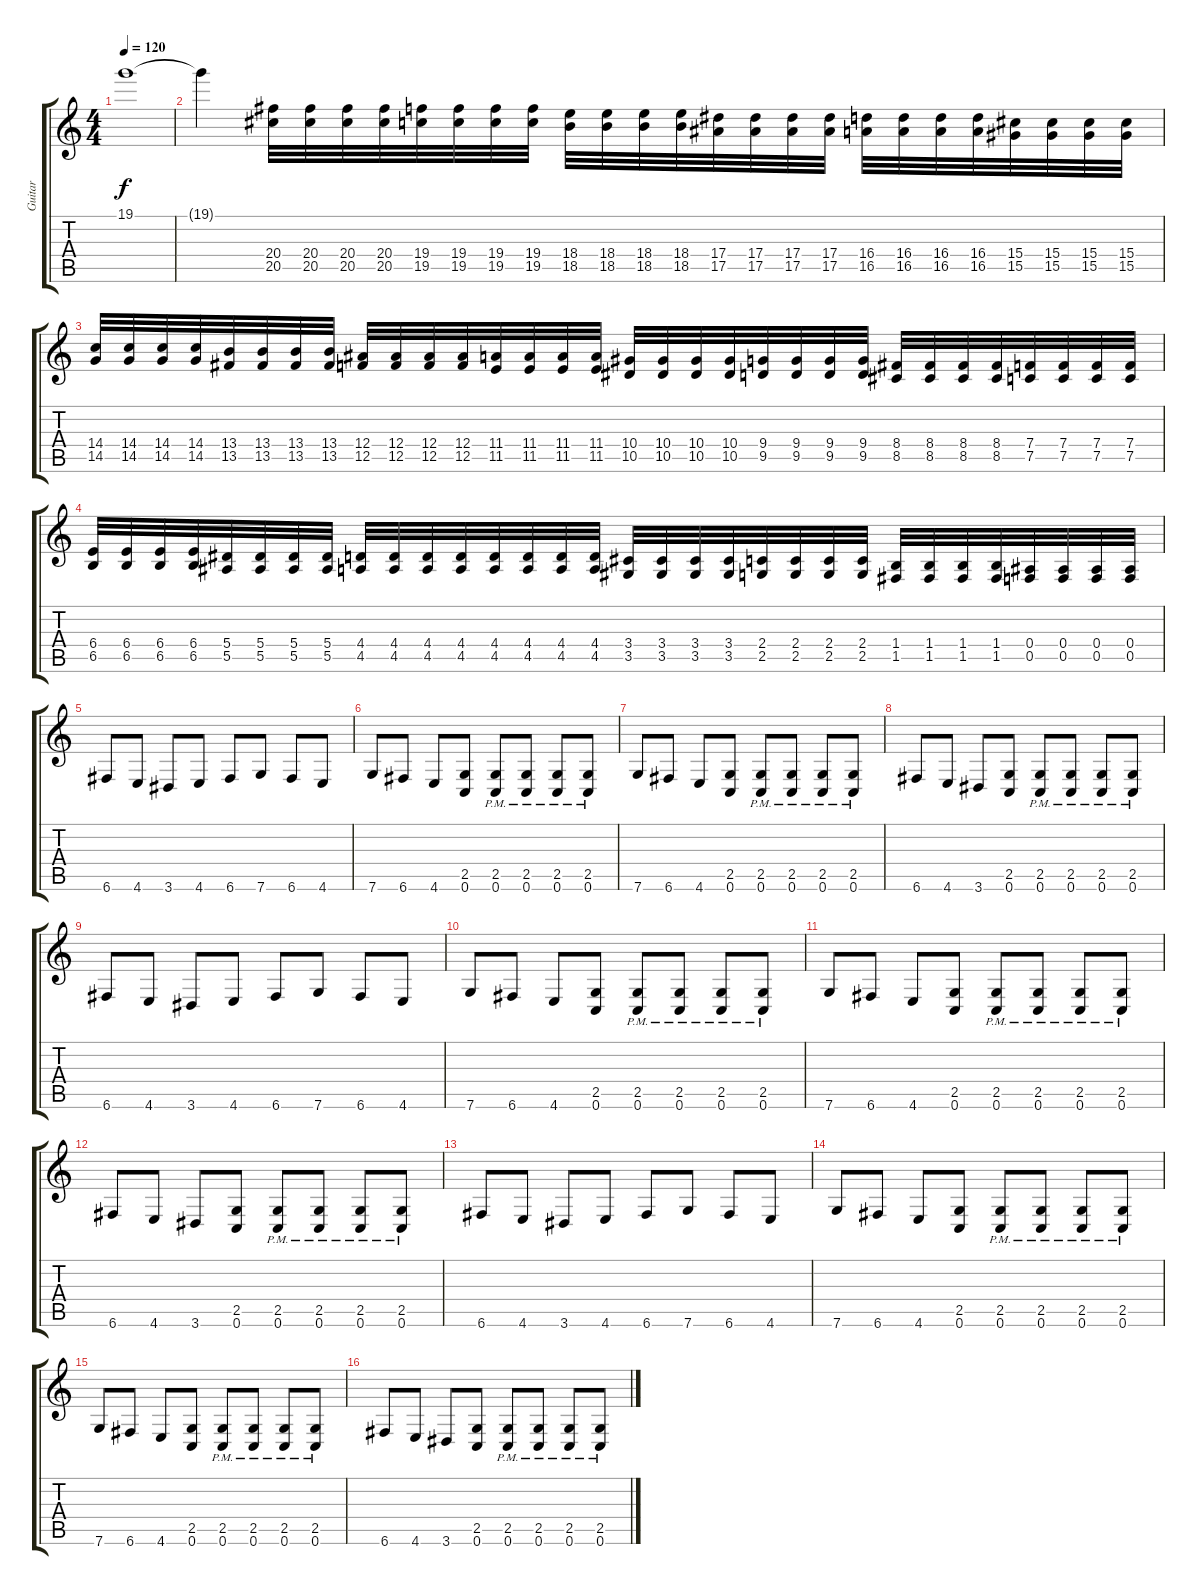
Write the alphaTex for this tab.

\track ("Guitar" "Guitar") {instrument distortionguitar}
\staff {score tabs}
\tuning (C4 G3 Eb3 Bb2 F2 C2) {hide}
\ts (4 4)
\tempo 120
\clef g2
\ks c
19.1{t}.1{dy f} |
19.1{t}.4 (20.4 20.5).32{instrument guitarfretnoise} (20.4 20.5).32 (20.4 20.5).32 (20.4 20.5).32 (19.4 19.5).32 (19.4 19.5).32 (19.4 19.5).32 (19.4 19.5).32 (18.4 18.5).32 (18.4 18.5).32 (18.4 18.5).32 (18.4 18.5).32 (17.4 17.5).32 (17.4 17.5).32 (17.4 17.5).32 (17.4 17.5).32 (16.4 16.5).32 (16.4 16.5).32 (16.4 16.5).32 (16.4 16.5).32 (15.4 15.5).32 (15.4 15.5).32 (15.4 15.5).32 (15.4 15.5).32 |
(14.4 14.5).32 (14.4 14.5).32 (14.4 14.5).32 (14.4 14.5).32 (13.4 13.5).32 (13.4 13.5).32 (13.4 13.5).32 (13.4 13.5).32 (12.4 12.5).32 (12.4 12.5).32 (12.4 12.5).32 (12.4 12.5).32 (11.4 11.5).32 (11.4 11.5).32 (11.4 11.5).32 (11.4 11.5).32 (10.4 10.5).32 (10.4 10.5).32 (10.4 10.5).32 (10.4 10.5).32 (9.4 9.5).32 (9.4 9.5).32 (9.4 9.5).32 (9.4 9.5).32 (8.4 8.5).32 (8.4 8.5).32 (8.4 8.5).32 (8.4 8.5).32 (7.4 7.5).32 (7.4 7.5).32 (7.4 7.5).32 (7.4 7.5).32 |
(6.4 6.5).32 (6.4 6.5).32 (6.4 6.5).32 (6.4 6.5).32 (5.4 5.5).32 (5.4 5.5).32 (5.4 5.5).32 (5.4 5.5).32 (4.4 4.5).32 (4.4 4.5).32 (4.4 4.5).32 (4.4 4.5).32 (4.4 4.5).32 (4.4 4.5).32 (4.4 4.5).32 (4.4 4.5).32 (3.4 3.5).32 (3.4 3.5).32 (3.4 3.5).32 (3.4 3.5).32 (2.4 2.5).32 (2.4 2.5).32 (2.4 2.5).32 (2.4 2.5).32 (1.4 1.5).32 (1.4 1.5).32 (1.4 1.5).32 (1.4 1.5).32 (0.4 0.5).32 (0.4 0.5).32 (0.4 0.5).32 (0.4 0.5).32 |
6.6.8{instrument distortionguitar} 4.6.8 3.6.8 4.6.8 6.6.8 7.6.8 6.6.8 4.6.8 |
7.6.8 6.6.8 4.6.8 (2.5 0.6).8 (2.5{pm} 0.6{pm}).8 (2.5{pm} 0.6{pm}).8 (2.5{pm} 0.6{pm}).8 (2.5{pm} 0.6{pm}).8 |
7.6.8 6.6.8 4.6.8 (2.5 0.6).8 (2.5{pm} 0.6{pm}).8 (2.5{pm} 0.6{pm}).8 (2.5{pm} 0.6{pm}).8 (2.5{pm} 0.6{pm}).8 |
6.6.8 4.6.8 3.6.8 (2.5 0.6).8 (2.5{pm} 0.6{pm}).8 (2.5{pm} 0.6{pm}).8 (2.5{pm} 0.6{pm}).8 (2.5{pm} 0.6{pm}).8 |
6.6.8 4.6.8 3.6.8 4.6.8 6.6.8 7.6.8 6.6.8 4.6.8 |
7.6.8 6.6.8 4.6.8 (2.5 0.6).8 (2.5{pm} 0.6{pm}).8 (2.5{pm} 0.6{pm}).8 (2.5{pm} 0.6{pm}).8 (2.5{pm} 0.6{pm}).8 |
7.6.8 6.6.8 4.6.8 (2.5 0.6).8 (2.5{pm} 0.6{pm}).8 (2.5{pm} 0.6{pm}).8 (2.5{pm} 0.6{pm}).8 (2.5{pm} 0.6{pm}).8 |
6.6.8 4.6.8 3.6.8 (2.5 0.6).8 (2.5{pm} 0.6{pm}).8 (2.5{pm} 0.6{pm}).8 (2.5{pm} 0.6{pm}).8 (2.5{pm} 0.6{pm}).8 |
6.6.8 4.6.8 3.6.8 4.6.8 6.6.8 7.6.8 6.6.8 4.6.8 |
7.6.8 6.6.8 4.6.8 (2.5 0.6).8 (2.5{pm} 0.6{pm}).8 (2.5{pm} 0.6{pm}).8 (2.5{pm} 0.6{pm}).8 (2.5{pm} 0.6{pm}).8 |
7.6.8 6.6.8 4.6.8 (2.5 0.6).8 (2.5{pm} 0.6{pm}).8 (2.5{pm} 0.6{pm}).8 (2.5{pm} 0.6{pm}).8 (2.5{pm} 0.6{pm}).8 |
6.6.8 4.6.8 3.6.8 (2.5 0.6).8 (2.5{pm} 0.6{pm}).8 (2.5{pm} 0.6{pm}).8 (2.5{pm} 0.6{pm}).8 (2.5{pm} 0.6{pm}).8
